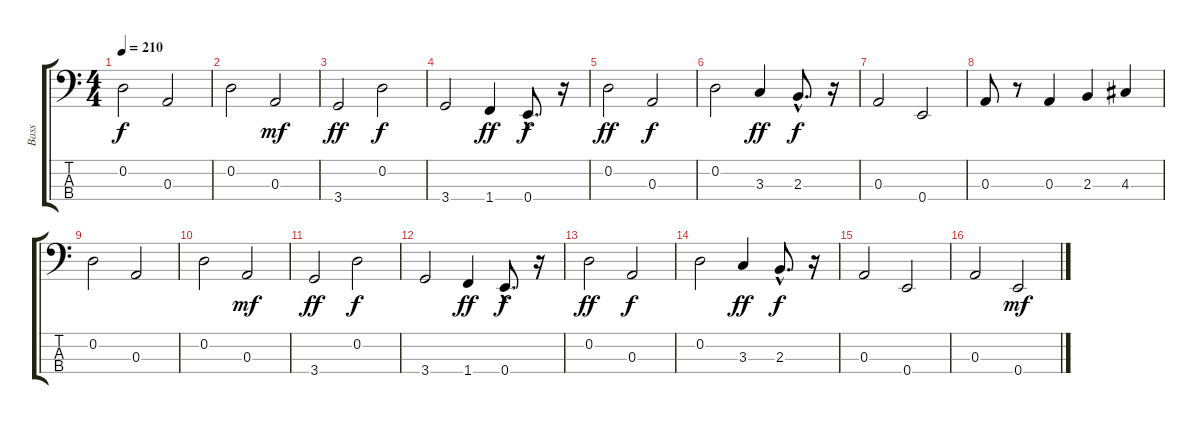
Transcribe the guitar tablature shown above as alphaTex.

\track ("Bass  " "Bass  ") {instrument electricbassfinger}
\staff {score tabs}
\tuning (G2 D2 A1 E1) {hide}
\ts (4 4)
\tempo 210
\clef f4
\ks c
0.2.2{dy f} 0.3.2 |
0.2.2 0.3.2{dy mf} |
3.4.2{dy ff} 0.2.2{dy f} |
3.4.2 1.4.4{dy ff} 0.4{hac}.8{d dy f} r.16 |
0.2.2{dy ff} 0.3.2{dy f} |
0.2.2 3.3.4{dy ff} 2.3{hac}.8{d dy f} r.16 |
0.3.2 0.4.2 |
0.3.8 r.8 0.3.4 2.3.4 4.3.4 |
0.2.2 0.3.2 |
0.2.2 0.3.2{dy mf} |
3.4.2{dy ff} 0.2.2{dy f} |
3.4.2 1.4.4{dy ff} 0.4{hac}.8{d dy f} r.16 |
0.2.2{dy ff} 0.3.2{dy f} |
0.2.2 3.3.4{dy ff} 2.3{hac}.8{d dy f} r.16 |
0.3.2 0.4.2 |
0.3.2 0.4.2{dy mf}
